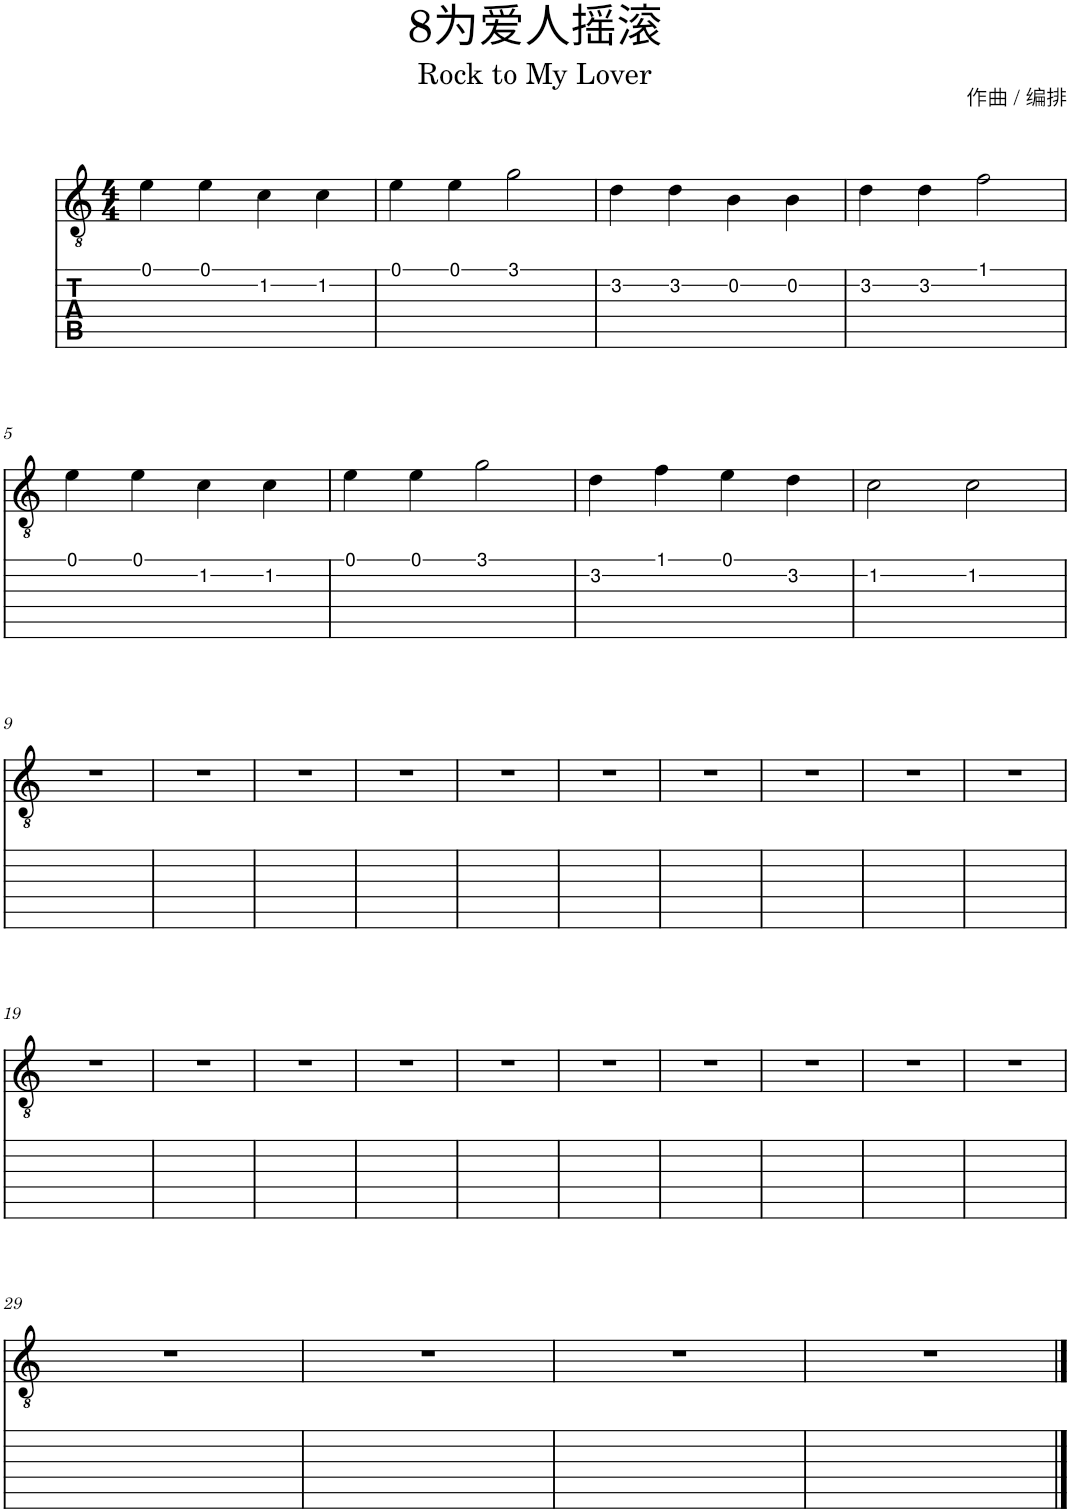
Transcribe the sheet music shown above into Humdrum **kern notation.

**kern	**kern
*part1	*part1
*staff2	*staff1
*I"Guitar	*
*I'Guit.	*
*stria6	*
*	*clefGv2
*k[]	*k[]
*M4/4	*M4/4
=1	=1
4e	4e\
4e	4e\
4c	4c\
4c	4c\
=2	=2
4e	4e\
4e	4e\
2g	2g\
=3	=3
4d	4d\
4d	4d\
4B	4B\
4B	4B\
=4	=4
4d	4d\
4d	4d\
2f	2f\
!!LO:LB:g=z
=5	=5
4e	4e\
4e	4e\
4c	4c\
4c	4c\
=6	=6
4e	4e\
4e	4e\
2g	2g\
=7	=7
4d	4d\
4f	4f\
4e	4e\
4d	4d\
=8	=8
2c	2c\
2c	2c\
!!LO:LB:g=z
=9	=9
1r	1r
=10	=10
1r	1r
=11	=11
1r	1r
=12	=12
1r	1r
=13	=13
1r	1r
=14	=14
1r	1r
=15	=15
1r	1r
=16	=16
1r	1r
=17	=17
1r	1r
=18	=18
1r	1r
!!LO:LB:g=z
=19	=19
1r	1r
=20	=20
1r	1r
=21	=21
1r	1r
=22	=22
1r	1r
=23	=23
1r	1r
=24	=24
1r	1r
=25	=25
1r	1r
=26	=26
1r	1r
=27	=27
1r	1r
=28	=28
1r	1r
!!LO:LB:g=z
=29	=29
1r	1r
=30	=30
1r	1r
=31	=31
1r	1r
=32	=32
1r	1r
==	==
*-	*-
